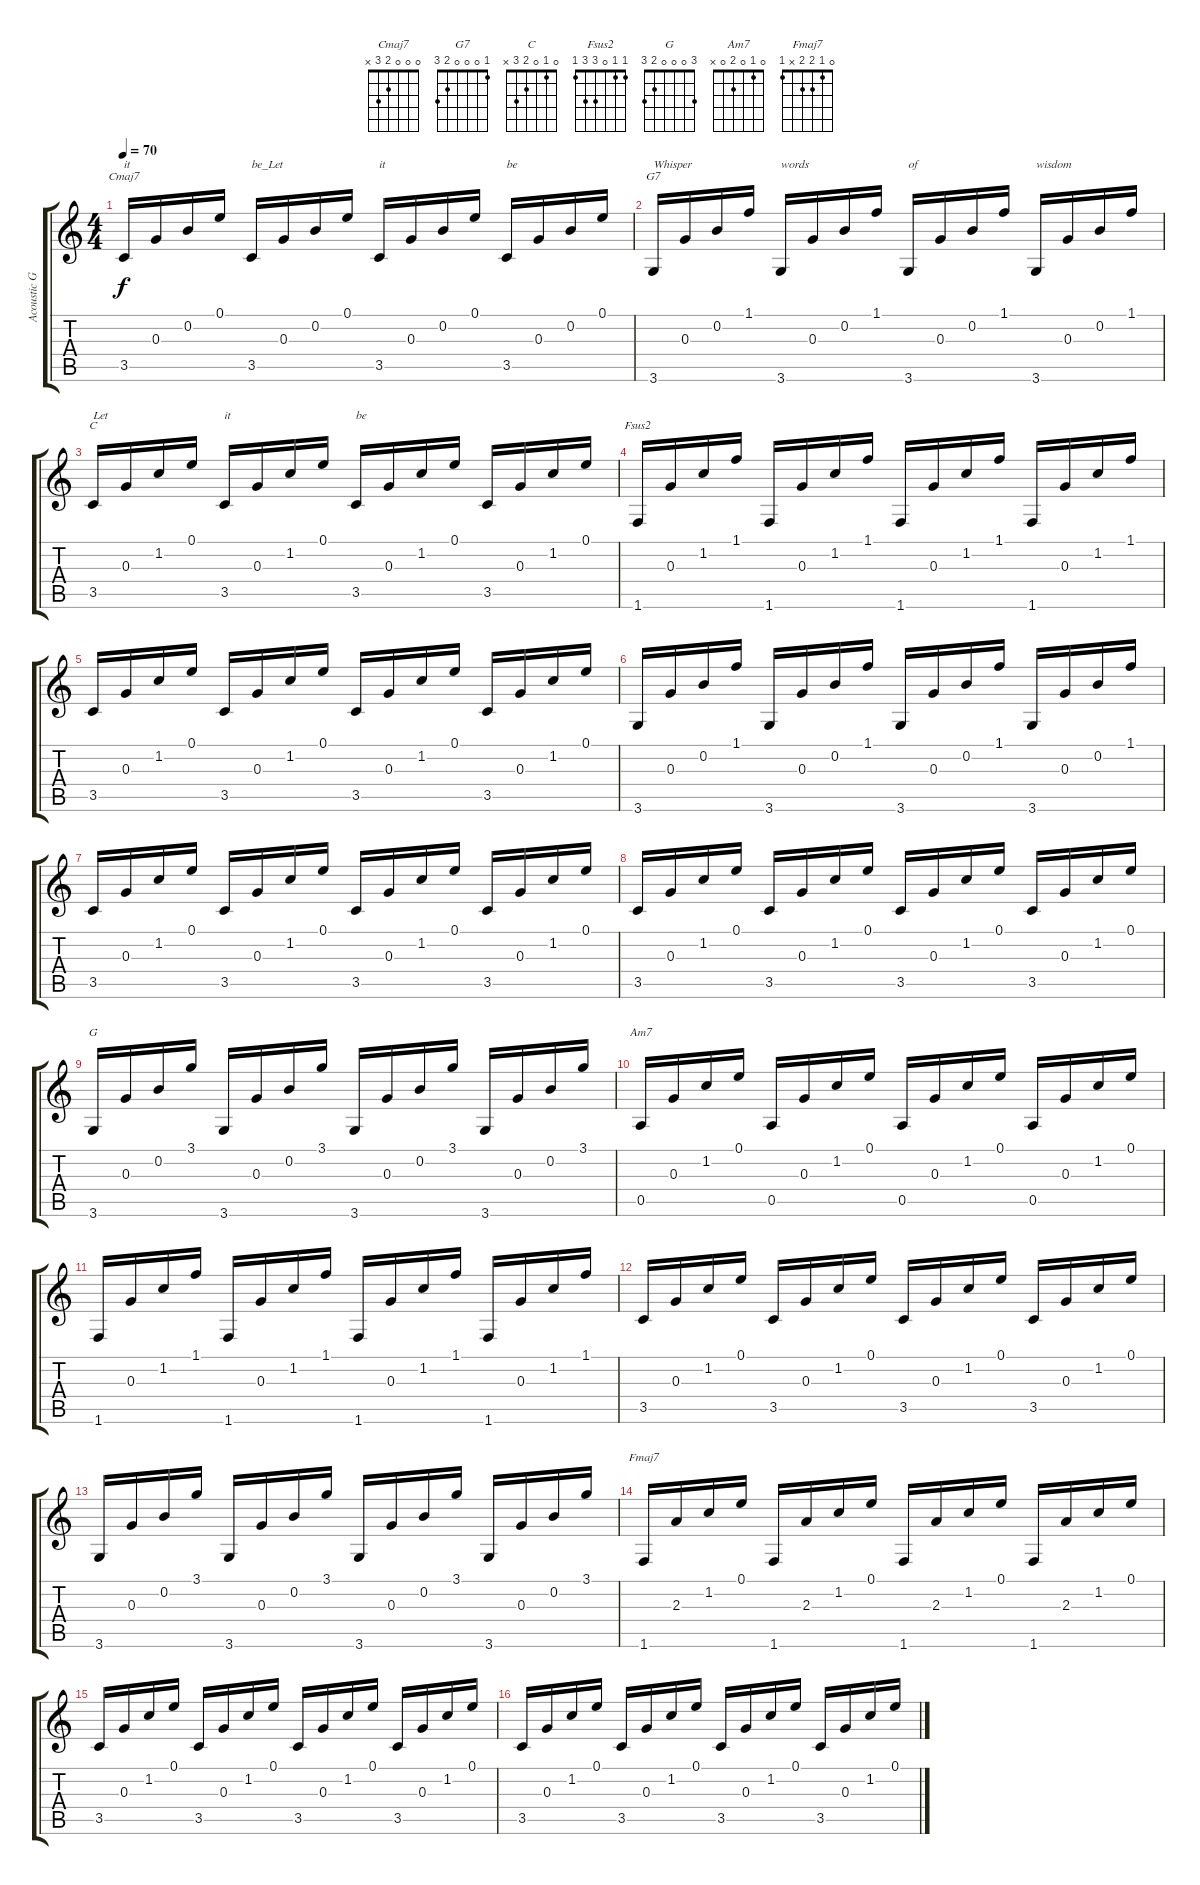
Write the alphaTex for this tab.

\track ("Acoustic Guitar" "Acoustic G") {instrument acousticguitarsteel}
\staff {score tabs}
\tuning (E4 B3 G3 D3 A2 E2) {hide}
\chord ("Cmaj7" 0 0 0 2 3 x)
\chord ("G7" 1 0 0 0 2 3)
\chord ("C" 0 1 0 2 3 x)
\chord ("Fsus2" 1 1 0 3 3 1)
\chord ("G" 3 0 0 0 2 3)
\chord ("Am7" 0 1 0 2 0 x)
\chord ("Fmaj7" 0 1 2 2 x 1)
\ts (4 4)
\tempo 70
\clef g2
\ks c
3.5.16{ch "Cmaj7" txt "it" dy f} 0.3.16 0.2.16 0.1.16 3.5.16{txt "be_Let"} 0.3.16 0.2.16 0.1.16 3.5.16{txt "it"} 0.3.16 0.2.16 0.1.16 3.5.16{txt "be"} 0.3.16 0.2.16 0.1.16 |
3.6.16{ch "G7" txt "Whisper"} 0.3.16 0.2.16 1.1.16 3.6.16{txt "words"} 0.3.16 0.2.16 1.1.16 3.6.16{txt "of"} 0.3.16 0.2.16 1.1.16 3.6.16{txt "wisdom"} 0.3.16 0.2.16 1.1.16 |
3.5.16{ch "C" txt "Let"} 0.3.16 1.2.16 0.1.16 3.5.16{txt "it"} 0.3.16 1.2.16 0.1.16 3.5.16{txt "be"} 0.3.16 1.2.16 0.1.16 3.5.16 0.3.16 1.2.16 0.1.16 |
1.6.16{ch "Fsus2"} 0.3.16 1.2.16 1.1.16 1.6.16 0.3.16 1.2.16 1.1.16 1.6.16 0.3.16 1.2.16 1.1.16 1.6.16 0.3.16 1.2.16 1.1.16 |
3.5.16 0.3.16 1.2.16 0.1.16 3.5.16 0.3.16 1.2.16 0.1.16 3.5.16 0.3.16 1.2.16 0.1.16 3.5.16 0.3.16 1.2.16 0.1.16 |
3.6.16 0.3.16 0.2.16 1.1.16 3.6.16 0.3.16 0.2.16 1.1.16 3.6.16 0.3.16 0.2.16 1.1.16 3.6.16 0.3.16 0.2.16 1.1.16 |
3.5.16 0.3.16 1.2.16 0.1.16 3.5.16 0.3.16 1.2.16 0.1.16 3.5.16 0.3.16 1.2.16 0.1.16 3.5.16 0.3.16 1.2.16 0.1.16 |
3.5.16 0.3.16 1.2.16 0.1.16 3.5.16 0.3.16 1.2.16 0.1.16 3.5.16 0.3.16 1.2.16 0.1.16 3.5.16 0.3.16 1.2.16 0.1.16 |
3.6.16{ch "G"} 0.3.16 0.2.16 3.1.16 3.6.16 0.3.16 0.2.16 3.1.16 3.6.16 0.3.16 0.2.16 3.1.16 3.6.16 0.3.16 0.2.16 3.1.16 |
0.5.16{ch "Am7"} 0.3.16 1.2.16 0.1.16 0.5.16 0.3.16 1.2.16 0.1.16 0.5.16 0.3.16 1.2.16 0.1.16 0.5.16 0.3.16 1.2.16 0.1.16 |
1.6.16 0.3.16 1.2.16 1.1.16 1.6.16 0.3.16 1.2.16 1.1.16 1.6.16 0.3.16 1.2.16 1.1.16 1.6.16 0.3.16 1.2.16 1.1.16 |
3.5.16 0.3.16 1.2.16 0.1.16 3.5.16 0.3.16 1.2.16 0.1.16 3.5.16 0.3.16 1.2.16 0.1.16 3.5.16 0.3.16 1.2.16 0.1.16 |
3.6.16 0.3.16 0.2.16 3.1.16 3.6.16 0.3.16 0.2.16 3.1.16 3.6.16 0.3.16 0.2.16 3.1.16 3.6.16 0.3.16 0.2.16 3.1.16 |
1.6.16{ch "Fmaj7"} 2.3.16 1.2.16 0.1.16 1.6.16 2.3.16 1.2.16 0.1.16 1.6.16 2.3.16 1.2.16 0.1.16 1.6.16 2.3.16 1.2.16 0.1.16 |
3.5.16 0.3.16 1.2.16 0.1.16 3.5.16 0.3.16 1.2.16 0.1.16 3.5.16 0.3.16 1.2.16 0.1.16 3.5.16 0.3.16 1.2.16 0.1.16 |
3.5.16 0.3.16 1.2.16 0.1.16 3.5.16 0.3.16 1.2.16 0.1.16 3.5.16 0.3.16 1.2.16 0.1.16 3.5.16 0.3.16 1.2.16 0.1.16
